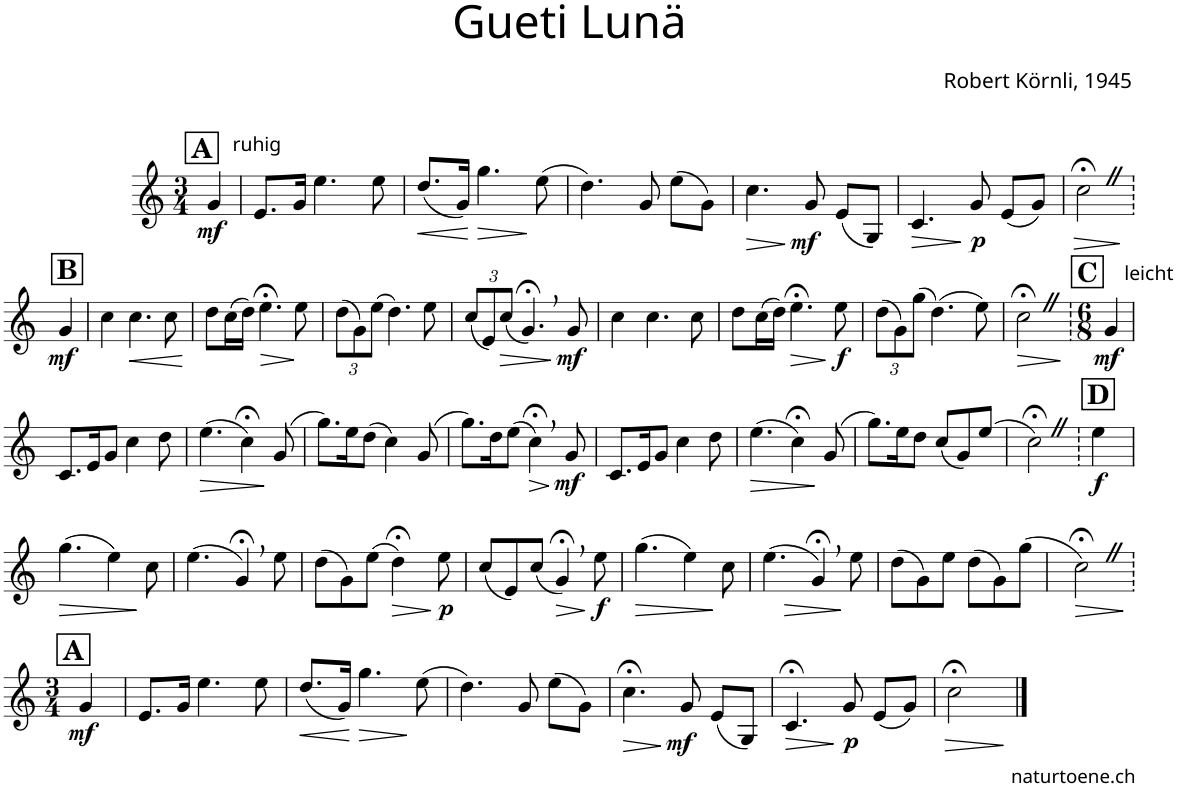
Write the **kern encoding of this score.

**kern	**dynam
*part1	*part1
*staff1	*staff1
*I"Alphorn	*
*I'Alphn.	*
*clefG2	*
*Trd4c6	*
*k[]	*
*M3/4	*
!!LO:REH:place=s1:a:B:cj:fs=14:t=A
=	=
!LO:TX:a:t=ruhig	!
!	!LO:DY:b
4g/	mf
=1	=1
8.e/L	.
16g/Jk	.
4.ee\	.
8ee\	.
=2	=2
!	!LO:HP:b
(8.dd/L	<
16g/Jk)	.
!	!LO:HP:n=1:b
4.gg\	[ >
(8ee\	]
=3	=3
4.dd\)	.
8g/	.
(8ee\L	.
8g\J)	.
=4	=4
!	!LO:HP:b
4.cc\	>
!	!LO:DY:n=1:b
8g/	] mf
(8e/L	.
8G/J)	.
=5	=5
!	!LO:HP:b
4.c/	>
!	!LO:DY:n=1:b
8g/	] p
(8e/L	.
8g/J)	.
=6	=6
!	!LO:HP:b
2cc;<Z\	>
.	]
!!LO:LB:g=z
!!LO:REH:place=s1:a:B:cj:fs=14:t=B
=7	=7
!	!LO:DY:b
4g/	mf
=8	=8
4cc\	.
!	!LO:HP:b
4.cc\	<
8cc\	.
.	[
=9	=9
8dd\L	.
(16cc\L	.
16dd\JJ)	.
!	!LO:HP:b
4.ee;<\	>
8ee\	.
.	]
=10	=10
*Xbrackettup	*
(12dd\L	.
12g\)	.
(12ee\J	.
4.dd\)	.
8ee\	.
=11	=11
(12cc/L	.
12e/)	.
!	!LO:HP:b
(12cc/J	>
4.g;<,/)	.
!	!LO:DY:n=1:b
8g/	] mf
=12	=12
4cc\	.
4.cc\	.
8cc\	.
=13	=13
8dd\L	.
(16cc\L	.
16dd\JJ)	.
!	!LO:HP:b
4.ee;<\	>
!	!LO:DY:n=1:b
8ee\	] f
=14	=14
(12dd\L	.
12g\)	.
(12gg\J	.
(4.dd\)	.
8ee\)	.
=15	=15
!	!LO:HP:b
2cc;<Z\	>
.	]
=15X1	=15X1
!!LO:REH:place=s1:a:B:cj:fs=14:t=C
*M6/8	*
!LO:TX:a:t=leicht	!
!	!LO:DY:b
4g/	mf
!!LO:LB:g=z
=16	=16
8.c/L	.
16e/K	.
8g/J	.
4cc\	.
8dd\	.
=17	=17
!	!LO:HP:b
(4.ee\	>
4cc;<\)	.
(8g/	]
=18	=18
8.gg\L)	.
16ee\K	.
(8dd\J	.
4cc\)	.
(8g/	.
=19	=19
8.gg\L)	.
16dd\K	.
(8ee\J	.
!	!LO:HP:b
4cc;<,\)	>
!	!LO:DY:n=1:b
8g/	] mf
=20	=20
8.c/L	.
16e/K	.
8g/J	.
4cc\	.
8dd\	.
=21	=21
!	!LO:HP:b
(4.ee\	>
4cc;<\)	.
(8g/	]
=22	=22
8.gg\L)	.
16ee\K	.
8dd\J	.
(8cc/L	.
8g/)	.
(8ee/J	.
=23	=23
2cc;<\)	.
!!LO:REH:place=s1:a:B:cj:fs=14:t=D
=24	=24
!	!LO:DY:b
4ee\	f
!!LO:LB:g=z
=25	=25
!	!LO:HP:b
(4.gg\	>
4ee\)	.
8cc\	]
=26	=26
(4.ee\	.
4g;<,/)	.
8ee\	.
=27	=27
(8dd\L	.
8g\)	.
(8ee\J	.
!	!LO:HP:b
4dd;<\)	>
!	!LO:DY:n=1:b
8ee\	] p
=28	=28
(8cc/L	.
8e/)	.
(8cc/J	.
!	!LO:HP:b
4g;<,/)	>
!	!LO:DY:n=1:b
8ee\	] f
=29	=29
!	!LO:HP:b
(4.gg\	>
4ee\)	.
8cc\	]
=30	=30
!	!LO:HP:b
(4.ee\	>
4g;<,/)	.
8ee\	]
=31	=31
(8dd\L	.
8g\)	.
8ee\J	.
(8dd\L	.
8g\)	.
(8gg\J	.
=32	=32
!	!LO:HP:b
2cc;<Z\)	>
.	]
!!LO:LB:g=z
=32X2	=32X2
!!LO:REH:place=s1:a:B:cj:fs=14:t=A
*M3/4	*
!	!LO:DY:b
4g/	mf
=33	=33
8.e/L	.
16g/Jk	.
4.ee\	.
8ee\	.
=34	=34
!	!LO:HP:b
(8.dd/L	<
16g/Jk)	.
!	!LO:HP:n=1:b
4.gg\	[ >
(8ee\	]
=35	=35
4.dd\)	.
8g/	.
(8ee\L	.
8g\J)	.
=36	=36
!	!LO:HP:b
4.cc;<\	>
!	!LO:DY:n=1:b
8g/	] mf
(8e/L	.
8G/J)	.
=37	=37
!	!LO:HP:b
4.c;</	>
!	!LO:DY:n=1:b
8g/	] p
(8e/L	.
8g/J)	.
=38	=38
!	!LO:HP:b
2cc;<\	>
.	]
==	==
*-	*-
